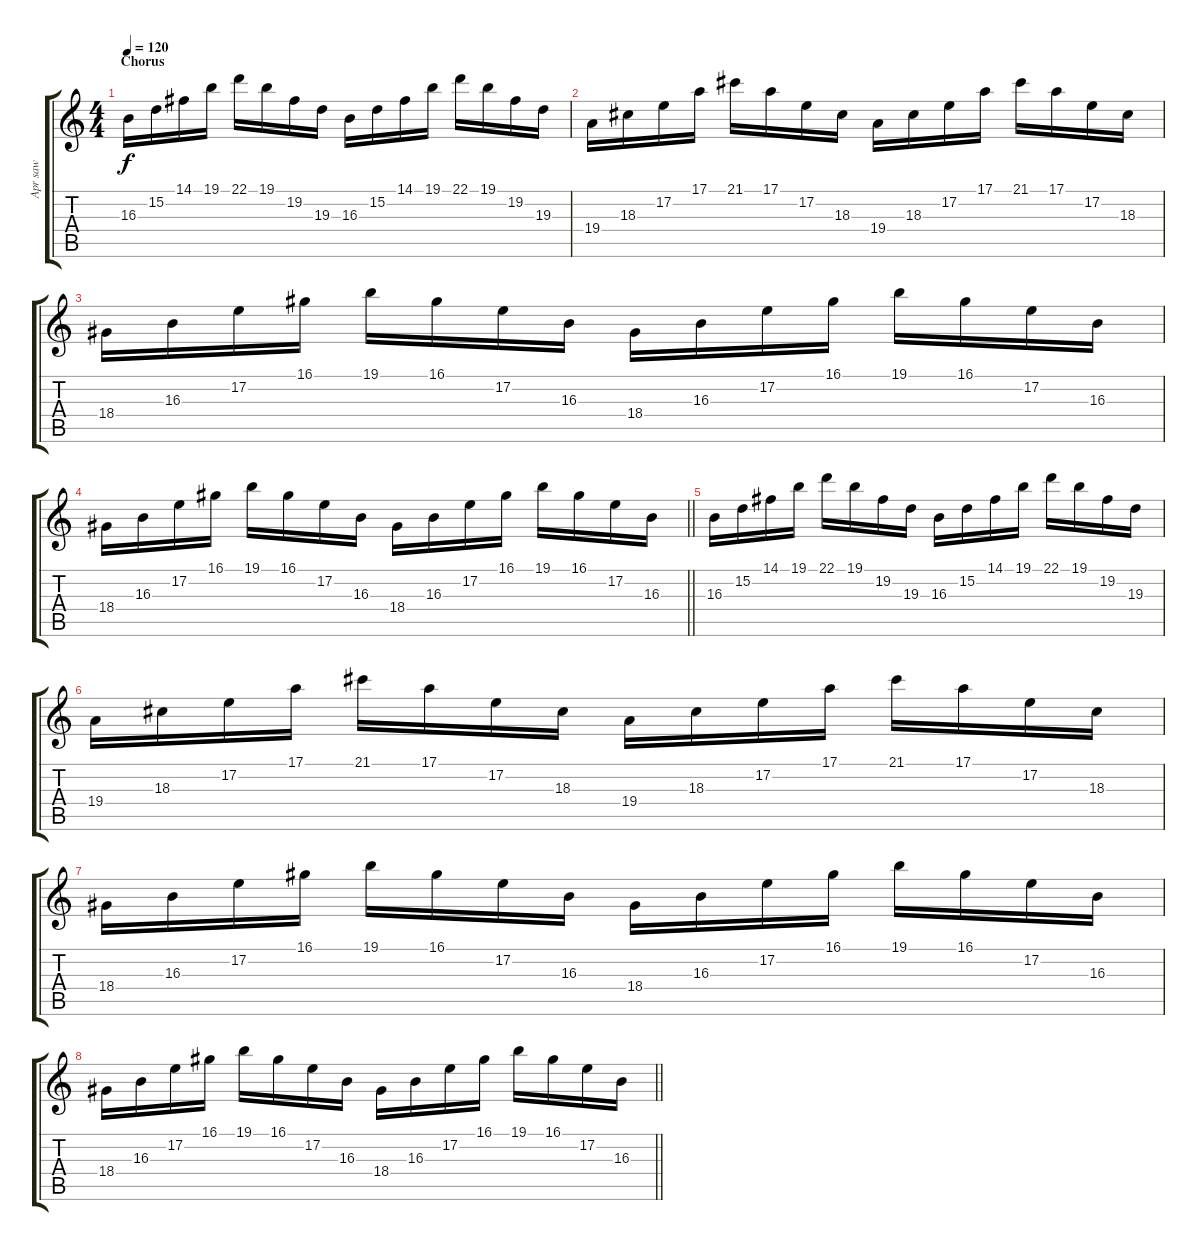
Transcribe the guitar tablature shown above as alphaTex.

\track ("Apr saw" "Apr saw") {instrument lead2sawtooth}
\staff {score tabs}
\tuning (E4 B3 G3 D3 A2 E2) {hide}
\ts (4 4)
\section ("" "Chorus")
\tempo 120
\clef g2
\ks c
16.3.16{dy f} 15.2.16 14.1.16 19.1.16 22.1.16 19.1.16 19.2.16 19.3.16 16.3.16 15.2.16 14.1.16 19.1.16 22.1.16 19.1.16 19.2.16 19.3.16 |
19.4.16 18.3.16 17.2.16 17.1.16 21.1.16 17.1.16 17.2.16 18.3.16 19.4.16 18.3.16 17.2.16 17.1.16 21.1.16 17.1.16 17.2.16 18.3.16 |
18.4.16 16.3.16 17.2.16 16.1.16 19.1.16 16.1.16 17.2.16 16.3.16 18.4.16 16.3.16 17.2.16 16.1.16 19.1.16 16.1.16 17.2.16 16.3.16 |
\barLineRight lightlight
18.4.16 16.3.16 17.2.16 16.1.16 19.1.16 16.1.16 17.2.16 16.3.16 18.4.16 16.3.16 17.2.16 16.1.16 19.1.16 16.1.16 17.2.16 16.3.16 |
16.3.16 15.2.16 14.1.16 19.1.16 22.1.16 19.1.16 19.2.16 19.3.16 16.3.16 15.2.16 14.1.16 19.1.16 22.1.16 19.1.16 19.2.16 19.3.16 |
19.4.16 18.3.16 17.2.16 17.1.16 21.1.16 17.1.16 17.2.16 18.3.16 19.4.16 18.3.16 17.2.16 17.1.16 21.1.16 17.1.16 17.2.16 18.3.16 |
18.4.16 16.3.16 17.2.16 16.1.16 19.1.16 16.1.16 17.2.16 16.3.16 18.4.16 16.3.16 17.2.16 16.1.16 19.1.16 16.1.16 17.2.16 16.3.16 |
\barLineRight lightlight
18.4.16 16.3.16 17.2.16 16.1.16 19.1.16 16.1.16 17.2.16 16.3.16 18.4.16 16.3.16 17.2.16 16.1.16 19.1.16 16.1.16 17.2.16 16.3.16
